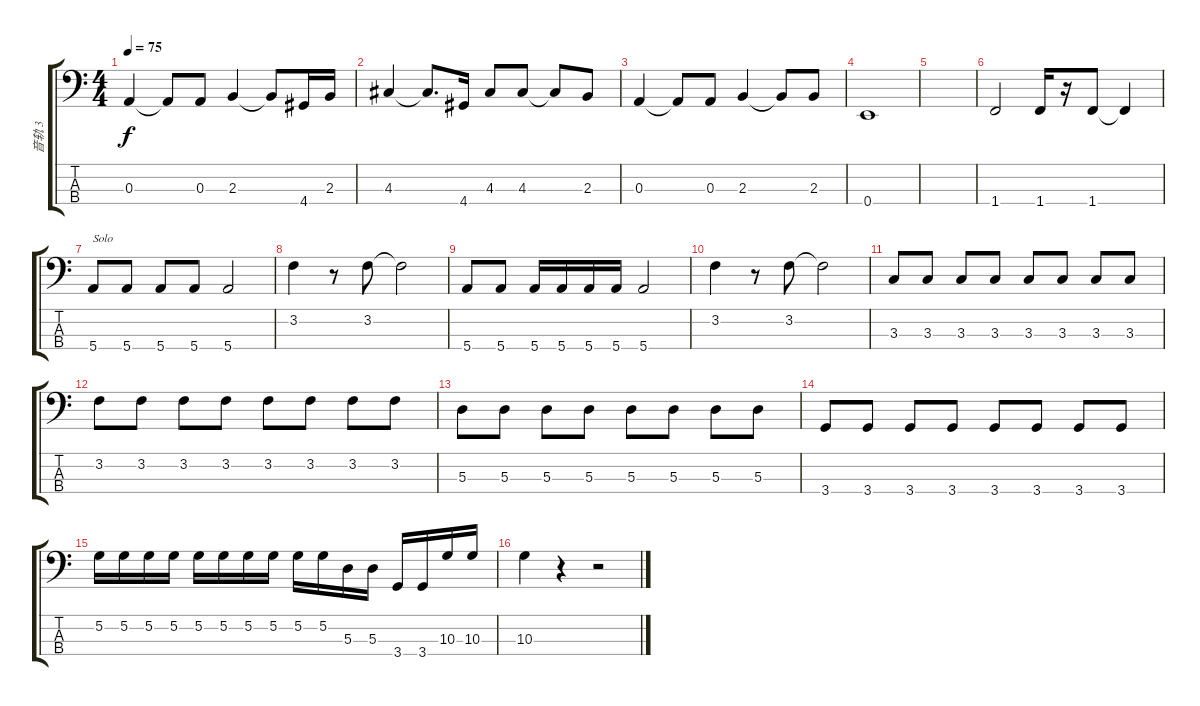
\track ("音轨 3" "音轨 3") {instrument electricbassfinger}
\staff {score tabs}
\tuning (G2 D2 A1 E1) {hide}
\ts (4 4)
\tempo 75
\clef f4
\ks c
0.3.4{dy f} 0.3{t}.8 0.3.8 2.3.4 2.3{t}.8 4.4.16 2.3.16 |
4.3.4 4.3{t}.8{d} 4.4.16 4.3.8 4.3.8 4.3{t}.8 2.3.8 |
0.3.4 0.3{t}.8 0.3.8 2.3.4 2.3{t}.8 2.3.8 |
0.4.1 |
|
1.4.2 1.4.16 r.16 1.4.8 1.4{t}.4 |
5.4.8{txt "Solo"} 5.4.8 5.4.8 5.4.8 5.4.2 |
3.2.4 r.8 3.2.8 3.2{t}.2 |
5.4.8 5.4.8 5.4.16 5.4.16 5.4.16 5.4.16 5.4.2 |
3.2.4 r.8 3.2.8 3.2{t}.2 |
3.3.8 3.3.8 3.3.8 3.3.8 3.3.8 3.3.8 3.3.8 3.3.8 |
3.2.8 3.2.8 3.2.8 3.2.8 3.2.8 3.2.8 3.2.8 3.2.8 |
5.3.8 5.3.8 5.3.8 5.3.8 5.3.8 5.3.8 5.3.8 5.3.8 |
3.4.8 3.4.8 3.4.8 3.4.8 3.4.8 3.4.8 3.4.8 3.4.8 |
5.2.16 5.2.16 5.2.16 5.2.16 5.2.16 5.2.16 5.2.16 5.2.16 5.2.16 5.2.16 5.3.16 5.3.16 3.4.16 3.4.16 10.3.16 10.3.16 |
10.3.4 r.4 r.2
